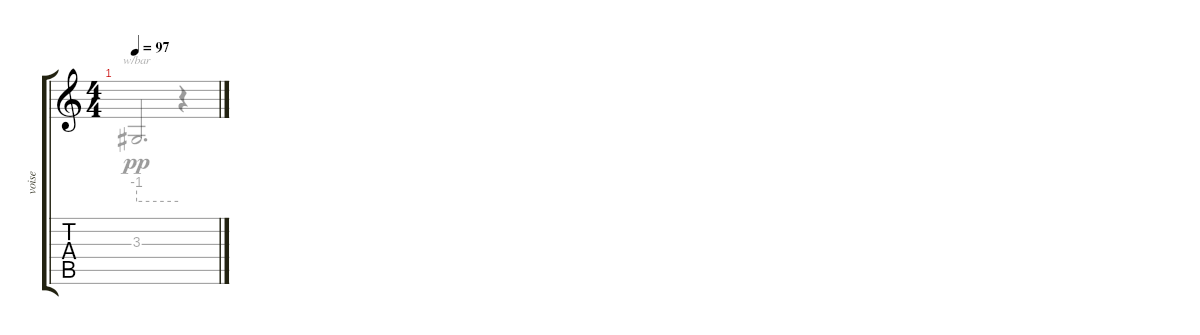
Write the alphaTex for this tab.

\track ("voise" "voise") {instrument stringensemble1}
\staff {score tabs}
\tuning (E4 B3 G3 D3 A2 E2) {hide}
\voice
\ts (4 4)
\tempo 97
\clef g2
\ks c
\voice
\clef g2
\ks c
3.3{t}.2{d tbe (hold default 0 -4 60 -4) dy pp beam Up} r.4
